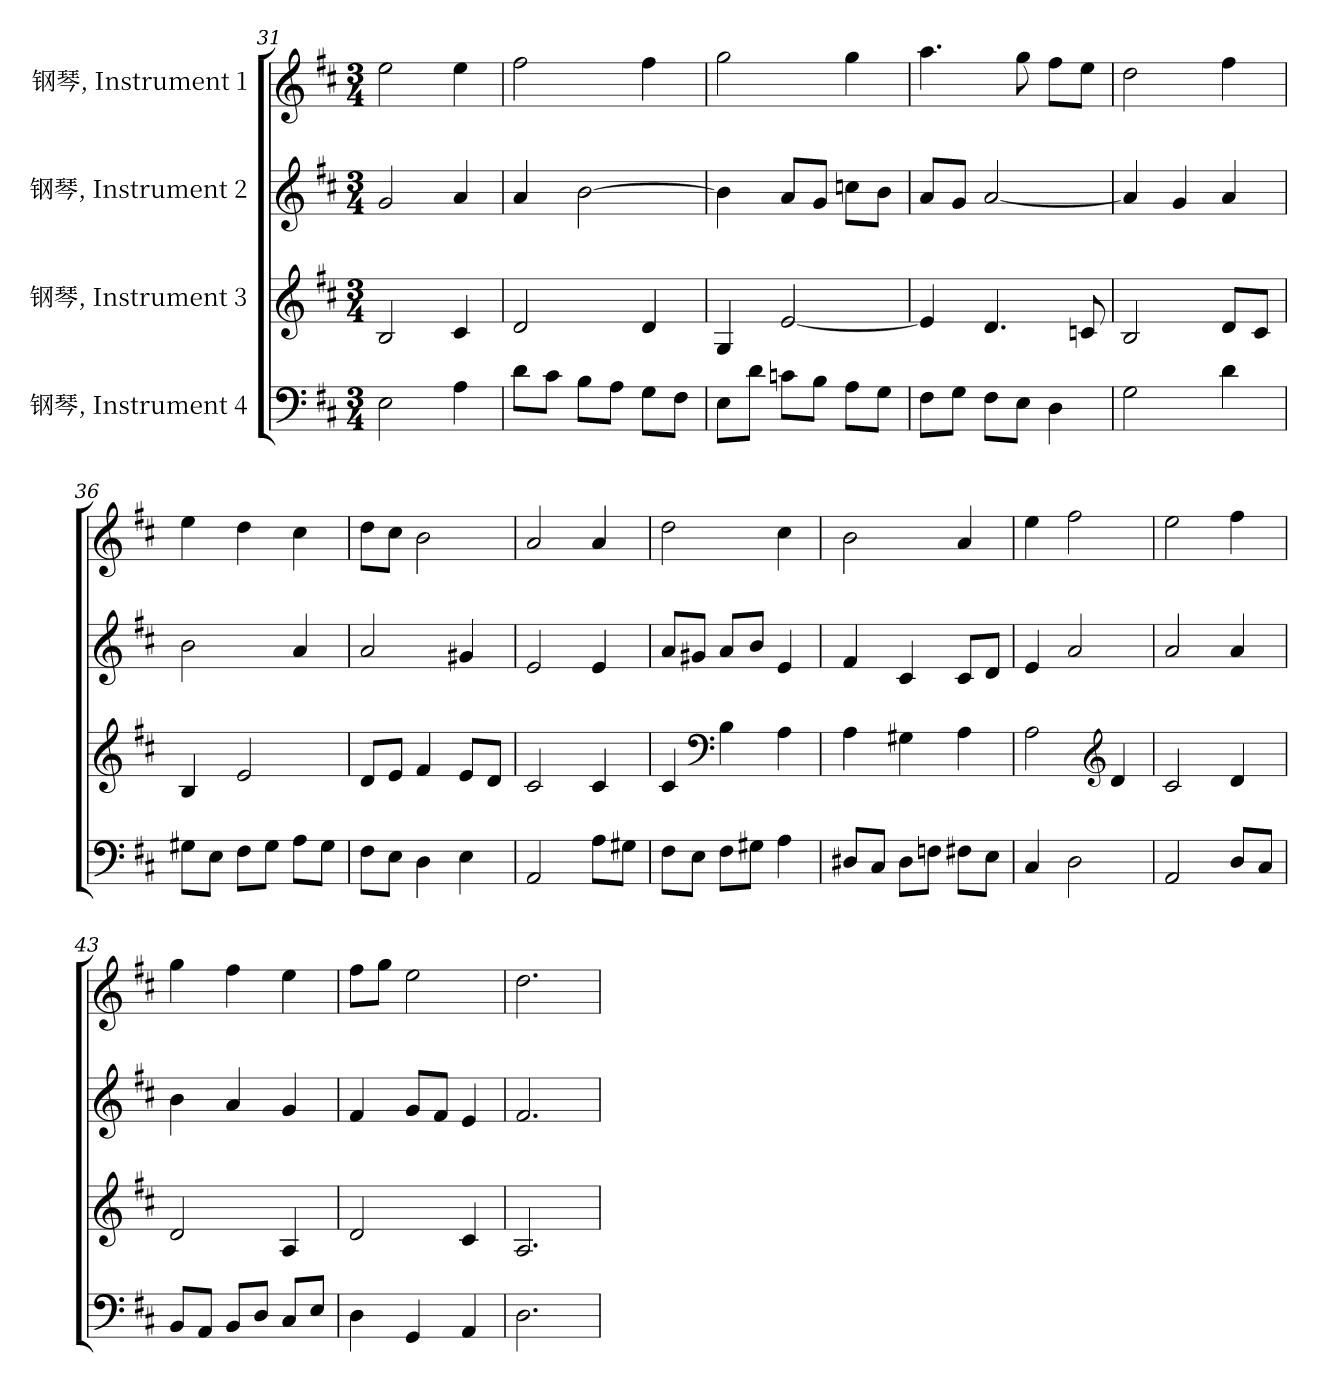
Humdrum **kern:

**kern	**kern	**kern	**kern
*part4	*part3	*part2	*part1
*staff4	*staff3	*staff2	*staff1
*I"钢琴, Instrument 4	*I"钢琴, Instrument 3	*I"钢琴, Instrument 2	*I"钢琴, Instrument 1
*clefF4	*clefG2	*clefG2	*clefG2
*k[f#c#]	*k[f#c#]	*k[f#c#]	*k[f#c#]
*M3/4	*M3/4	*M3/4	*M3/4
=31	=31	=31	=31
2E\	2B/	2g/	2ee\
4A\	4c#/	4a/	4ee\
!!LO:LB:g=z
=32	=32	=32	=32
8d\L	2d/	4a/	2ff#\
8c#\J	.	.	.
8B\L	.	[2b\	.
8A\J	.	.	.
8G\L	4d/	.	4ff#\
8F#\J	.	.	.
=33	=33	=33	=33
8E\L	4G/	4b\]	2gg\
8d\J	.	.	.
8cn\L	[2e/	8a/L	.
8B\J	.	8g/J	.
8A\L	.	8ccn\L	4gg\
8G\J	.	8b\J	.
=34	=34	=34	=34
8F#\L	4e/]	8a/L	4.aa\
8G\J	.	8g/J	.
8F#\L	4.d/	[2a/	.
8E\J	.	.	8gg\
4D\	.	.	8ff#\L
.	8cn/	.	8ee\J
=35	=35	=35	=35
2G\	2B/	4a/]	2dd\
.	.	4g/	.
4d\	8d/L	4a/	4ff#\
.	8c#/J	.	.
=36	=36	=36	=36
8G#X\L	4B/	2b\	4ee\
8E\J	.	.	.
8F#\L	2e/	.	4dd\
8G#\J	.	.	.
8A\L	.	4a/	4cc#\
8G#\J	.	.	.
=37	=37	=37	=37
8F#\L	8d/L	2a/	8dd\L
8E\J	8e/J	.	8cc#\J
4D\	4f#/	.	2b\
4E\	8e/L	4g#X/	.
.	8d/J	.	.
!!LO:PB:g=z
=38	=38	=38	=38
2AA/	2c#/	2e/	2a/
8A\L	4c#/	4e/	4a/
8G#X\J	.	.	.
=39	=39	=39	=39
8F#\L	4c#/	8a/L	2dd\
8E\J	.	8g#X/J	.
*	*clefF4	*	*
8F#\L	4B\	8a/L	.
8G#X\J	.	8b/J	.
4A\	4A\	4e/	4cc#\
=40	=40	=40	=40
8D#X/L	4A\	4f#/	2b\
8C#/J	.	.	.
8D#\L	4G#X\	4c#/	.
8Fn\J	.	.	.
8F#X\L	4A\	8c#/L	4a/
8E\J	.	8d/J	.
=41	=41	=41	=41
4C#/	2A\	4e/	4ee\
2D\	.	2a/	2ff#\
*	*clefG2	*	*
.	4d/	.	.
=42	=42	=42	=42
2AA/	2c#/	2a/	2ee\
8D/L	4d/	4a/	4ff#\
8C#/J	.	.	.
=43	=43	=43	=43
8BB/L	2d/	4b\	4gg\
8AA/J	.	.	.
8BB/L	.	4a/	4ff#\
8D/J	.	.	.
8C#/L	4A/	4g/	4ee\
8E/J	.	.	.
!!LO:LB:g=z
=44	=44	=44	=44
4D\	2d/	4f#/	8ff#\L
.	.	.	8gg\J
4GG/	.	8g/L	2ee\
.	.	8f#/J	.
4AA/	4c#/	4e/	.
=45	=45	=45	=45
2.D\	2.A/	2.f#/	2.dd\
=	=	=	=
*-	*-	*-	*-
